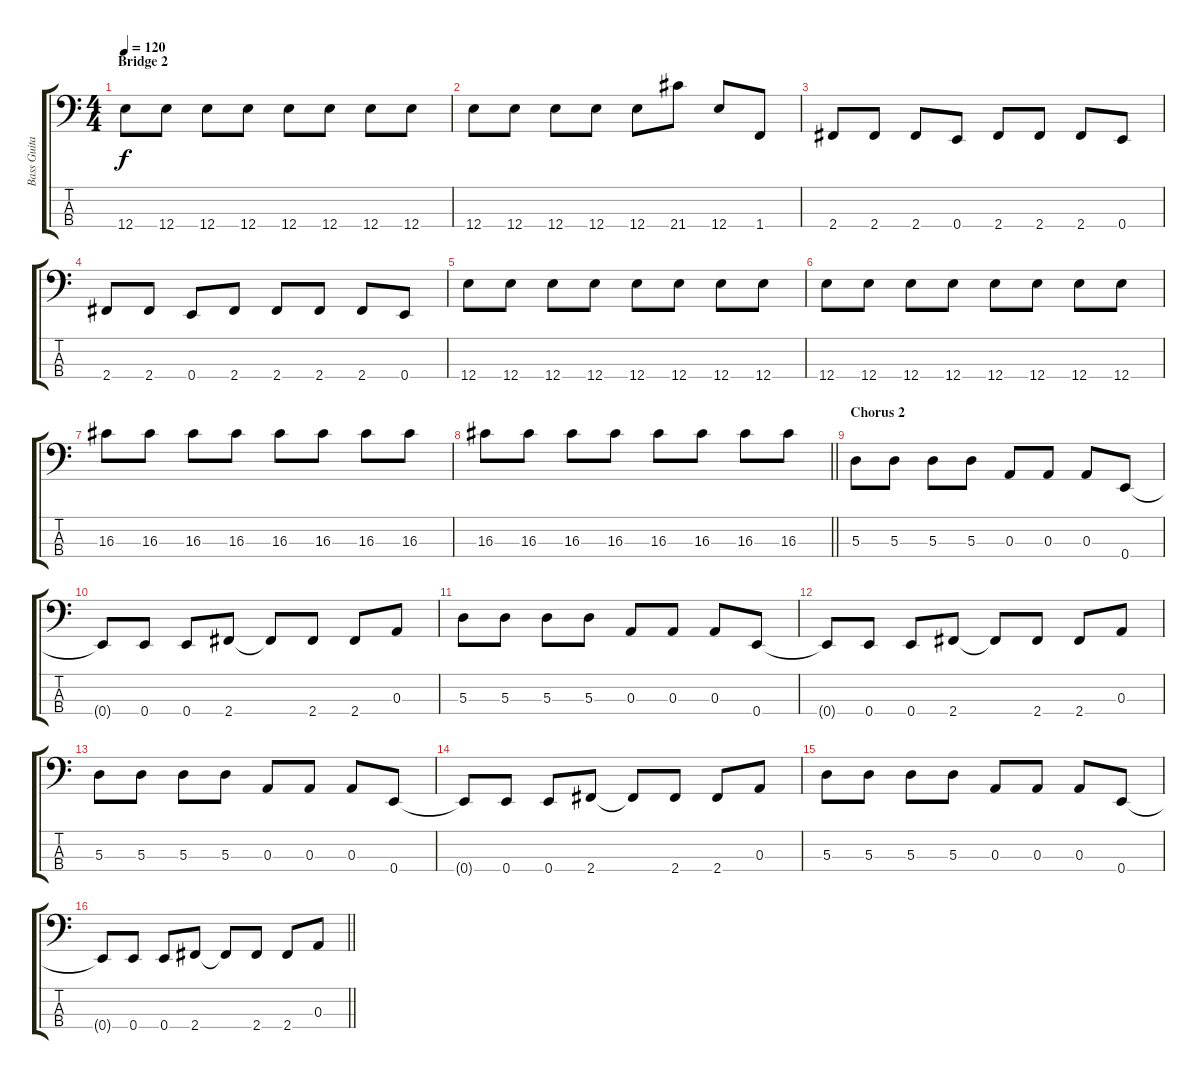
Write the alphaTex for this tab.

\track ("Bass Guitar" "Bass Guita") {instrument electricbasspick}
\staff {score tabs}
\tuning (G2 D2 A1 E1) {hide}
\ts (4 4)
\section ("" "Bridge 2")
\tempo 120
\clef f4
\ks c
12.4.8{dy f} 12.4.8 12.4.8 12.4.8 12.4.8 12.4.8 12.4.8 12.4.8 |
12.4.8 12.4.8 12.4.8 12.4.8 12.4.8 21.4.8 12.4.8 1.4.8 |
2.4.8 2.4.8 2.4.8 0.4.8 2.4.8 2.4.8 2.4.8 0.4.8 |
2.4.8 2.4.8 0.4.8 2.4.8 2.4.8 2.4.8 2.4.8 0.4.8 |
12.4.8 12.4.8 12.4.8 12.4.8 12.4.8 12.4.8 12.4.8 12.4.8 |
12.4.8 12.4.8 12.4.8 12.4.8 12.4.8 12.4.8 12.4.8 12.4.8 |
16.3.8 16.3.8 16.3.8 16.3.8 16.3.8 16.3.8 16.3.8 16.3.8 |
\barLineRight lightlight
16.3.8 16.3.8 16.3.8 16.3.8 16.3.8 16.3.8 16.3.8 16.3.8 |
\section ("" "Chorus 2")
5.3.8 5.3.8 5.3.8 5.3.8 0.3.8 0.3.8 0.3.8 0.4.8 |
0.4{t}.8 0.4.8 0.4.8 2.4.8 2.4{t}.8 2.4.8 2.4.8 0.3.8 |
5.3.8 5.3.8 5.3.8 5.3.8 0.3.8 0.3.8 0.3.8 0.4.8 |
0.4{t}.8 0.4.8 0.4.8 2.4.8 2.4{t}.8 2.4.8 2.4.8 0.3.8 |
5.3.8 5.3.8 5.3.8 5.3.8 0.3.8 0.3.8 0.3.8 0.4.8 |
0.4{t}.8 0.4.8 0.4.8 2.4.8 2.4{t}.8 2.4.8 2.4.8 0.3.8 |
5.3.8 5.3.8 5.3.8 5.3.8 0.3.8 0.3.8 0.3.8 0.4.8 |
\barLineRight lightlight
0.4{t}.8 0.4.8 0.4.8 2.4.8 2.4{t}.8 2.4.8 2.4.8 0.3.8
